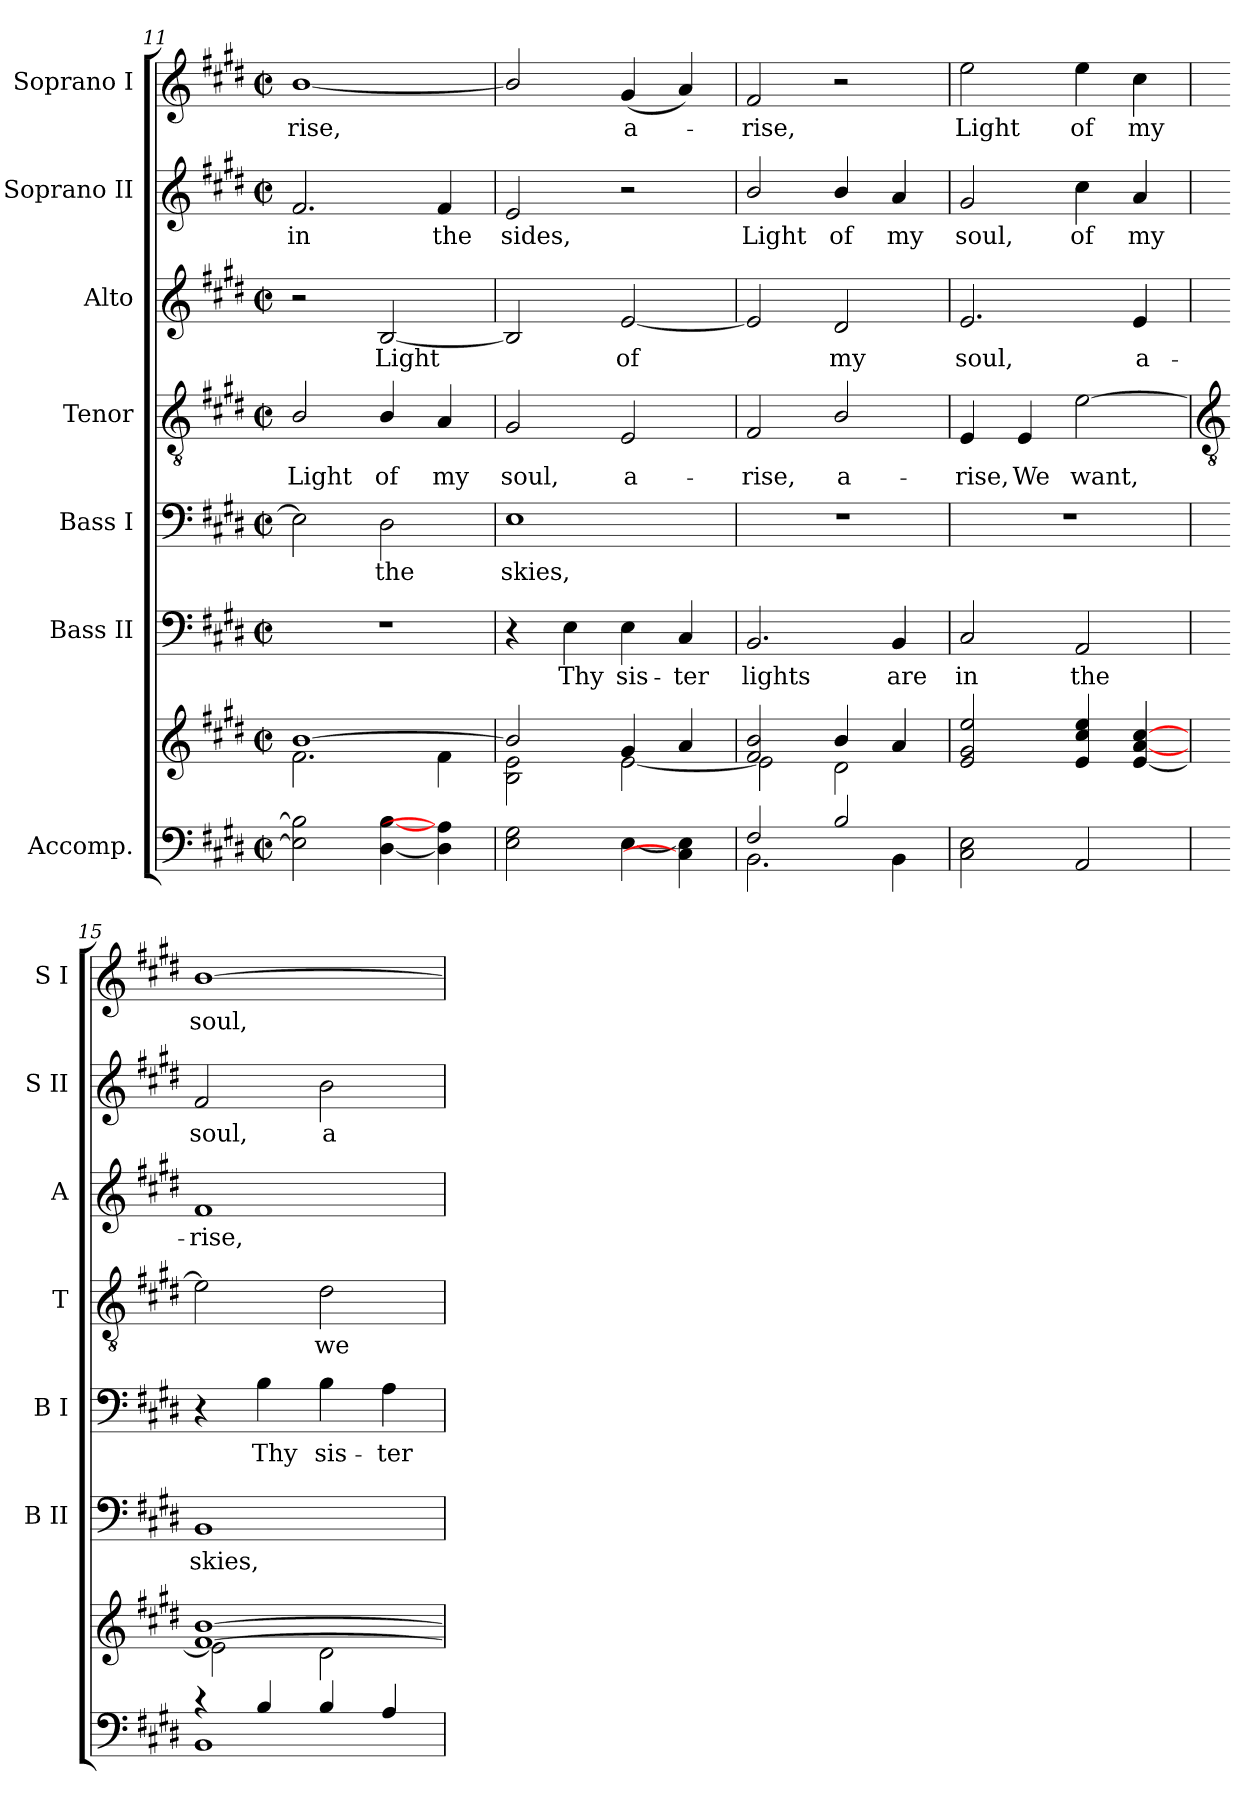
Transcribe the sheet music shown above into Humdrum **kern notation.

**kern	**kern	**kern	**text	**kern	**text	**kern	**text	**kern	**text	**kern	**text	**kern	**text
*part7	*part7	*part6	*part6	*part5	*part5	*part4	*part4	*part3	*part3	*part2	*part2	*part1	*part1
*staff8	*staff7	*staff6	*staff6	*staff5	*staff5	*staff4	*staff4	*staff3	*staff3	*staff2	*staff2	*staff1	*staff1
*I"Accomp.	*	*I"Bass II	*	*I"Bass I	*	*I"Tenor	*	*I"Alto	*	*I"Soprano II	*	*I"Soprano I	*
*	*	*I'B II	*	*I'B I	*	*I'T	*	*I'A	*	*I'S II	*	*I'S I	*
*clefF4	*clefG2	*clefF4	*	*clefF4	*	*clefGv2	*	*clefG2	*	*clefG2	*	*clefG2	*
*k[f#c#g#d#]	*k[f#c#g#d#]	*k[f#c#g#d#]	*	*k[f#c#g#d#]	*	*k[f#c#g#d#]	*	*k[f#c#g#d#]	*	*k[f#c#g#d#]	*	*k[f#c#g#d#]	*
*E:	*E:	*E:	*	*E:	*	*E:	*	*E:	*	*E:	*	*E:	*
*M2/2	*M2/2	*M2/2	*	*M2/2	*	*M2/2	*	*M2/2	*	*M2/2	*	*M2/2	*
*met(c|)	*met(c|)	*met(c|)	*	*met(c|)	*	*met(c|)	*	*met(c|)	*	*met(c|)	*	*met(c|)	*
=11	=11	=11	=11	=11	=11	=11	=11	=11	=11	=11	=11	=11	=11
*^	*^	*	*	*	*	*	*	*	*	*	*	*	*
!	!	!	!	!	!	!	!	!	!LO:LY:b	!	!	!	!LO:LY:b	!	!LO:LY:b
1ryy	2E\] 2B\]	[1b/	2.f#\	1r	.	2E]	.	2B/	Light	2r	.	2.f#	in	[1b/	-rise,
!	!	!	!	!	!	!	!LO:LY:b	!	!LO:LY:b	!	!LO:LY:b	!	!	!	!
.	[4D#\ [4B\	.	.	.	.	2D#	the	4B/	of	[2B	Light	.	.	.	.
!	!	!	!	!	!	!	!	!	!LO:LY:b	!	!	!	!LO:LY:b	!	!
.	4D#\] 4A\]	.	4f#\	.	.	.	.	4A	my	.	.	4f#	the	.	.
=12	=12	=12	=12	=12	=12	=12	=12	=12	=12	=12	=12	=12	=12	=12	=12
!	!	!	!	!	!	!	!LO:LY:b	!	!LO:LY:b	!	!	!	!LO:LY:b	!	!
1ryy	2E\ 2G#\	2b/]	2B\ 2e\	4r	.	1E	skies,	2G#	soul,	2B]	.	2e	sides,	2b/]	.
!	!	!	!	!	!LO:LY:b	!	!	!	!	!	!	!	!	!	!
.	.	.	.	4E	Thy	.	.	.	.	.	.	.	.	.	.
!	!	!	!	!	!LO:LY:b	!	!	!	!LO:LY:b	!	!LO:LY:b	!	!	!	!LO:LY:b
.	[4E\	4g#/	[2e\	4E	sis-	.	.	2E	a-	[2e	of	2r	.	(<4g#	a-
!	!	!	!	!	!LO:LY:b	!	!	!	!	!	!	!	!	!	!
.	4C#\] 4E\]	4a/	.	4C#	-ter	.	.	.	.	.	.	.	.	4a)	.
=13	=13	=13	=13	=13	=13	=13	=13	=13	=13	=13	=13	=13	=13	=13	=13
!	!	!	!	!	!LO:LY:b	!	!	!	!LO:LY:b	!	!	!	!LO:LY:b	!	!LO:LY:b
2F#/	2.BB\	2f#/ 2b/	2e\]	2.BB	lights	1r	.	2F#	-rise,	2e]	.	2b/	Light	2f#	rise,
!	!	!	!	!	!	!	!	!	!LO:LY:b	!	!LO:LY:b	!	!LO:LY:b	!	!
2B/	.	4b/	2d#\	.	.	.	.	2B/	a-	2d#	my	4b/	of	2r	.
!	!	!	!	!	!LO:LY:b	!	!	!	!	!	!	!	!LO:LY:b	!	!
.	4BB\	4a/	.	4BB	are	.	.	.	.	.	.	4a	my	.	.
=14	=14	=14	=14	=14	=14	=14	=14	=14	=14	=14	=14	=14	=14	=14	=14
!	!	!	!	!	!LO:LY:b	!	!	!	!LO:LY:b	!	!LO:LY:b	!	!LO:LY:b	!	!LO:LY:b
1ryy	2C#\ 2E\	2e/ 2g#/ 2ee/	2.ryy	2C#	in	1r	.	4E	-rise,	2.e	soul,	2g#	soul,	2ee	Light
!	!	!	!	!	!	!	!	!	!LO:LY:b	!	!	!	!	!	!
.	.	.	.	.	.	.	.	4E	We	.	.	.	.	.	.
!	!	!	!	!	!LO:LY:b	!	!	!	!LO:LY:b	!	!	!	!LO:LY:b	!	!LO:LY:b
.	2AA/	4e/ 4cc#/ 4ee/	.	2AA	the	.	.	[2e	want,	.	.	4cc#	of	4ee	of
!	!	!	!	!	!	!	!	!	!	!	!LO:LY:b	!	!LO:LY:b	!	!LO:LY:b
.	.	4ryy	[4e/ [4a/ [4cc#/	.	.	.	.	.	.	4e	a-	4a	my	4cc#	my
!!LO:LB:g=z
=15	=15	=15	=15	=15	=15	=15	=15	=15	=15	=15	=15	=15	=15	=15	=15
*	*	*	*	*	*	*	*	*clefGv2	*	*	*	*	*	*	*
!	!	!	!	!	!LO:LY:b	!	!	!	!	!	!LO:LY:b	!	!LO:LY:b	!	!LO:LY:b
4r	1BB\	[1f#/ [1b/	2e\]	1BB	skies,	4r	.	2e]	.	1f#	-rise,	2f#	soul,	[1b	soul,
!	!	!	!	!	!	!	!LO:LY:b	!	!	!	!	!	!	!	!
4B/	.	.	.	.	.	4B	Thy	.	.	.	.	.	.	.	.
!	!	!	!	!	!	!	!LO:LY:b	!	!LO:LY:b	!	!	!	!LO:LY:b	!	!
4B/	.	.	2d#\	.	.	4B	sis-	2d#	we	.	.	2b	a-	.	.
!	!	!	!	!	!	!	!LO:LY:b	!	!	!	!	!	!	!	!
4A/	.	.	.	.	.	4A	-ter	.	.	.	.	.	.	.	.
*v	*v	*	*	*	*	*	*	*	*	*	*	*	*	*	*
*	*v	*v	*	*	*	*	*	*	*	*	*	*	*	*
=	=	=	=	=	=	=	=	=	=	=	=	=	=
*-	*-	*-	*-	*-	*-	*-	*-	*-	*-	*-	*-	*-	*-
